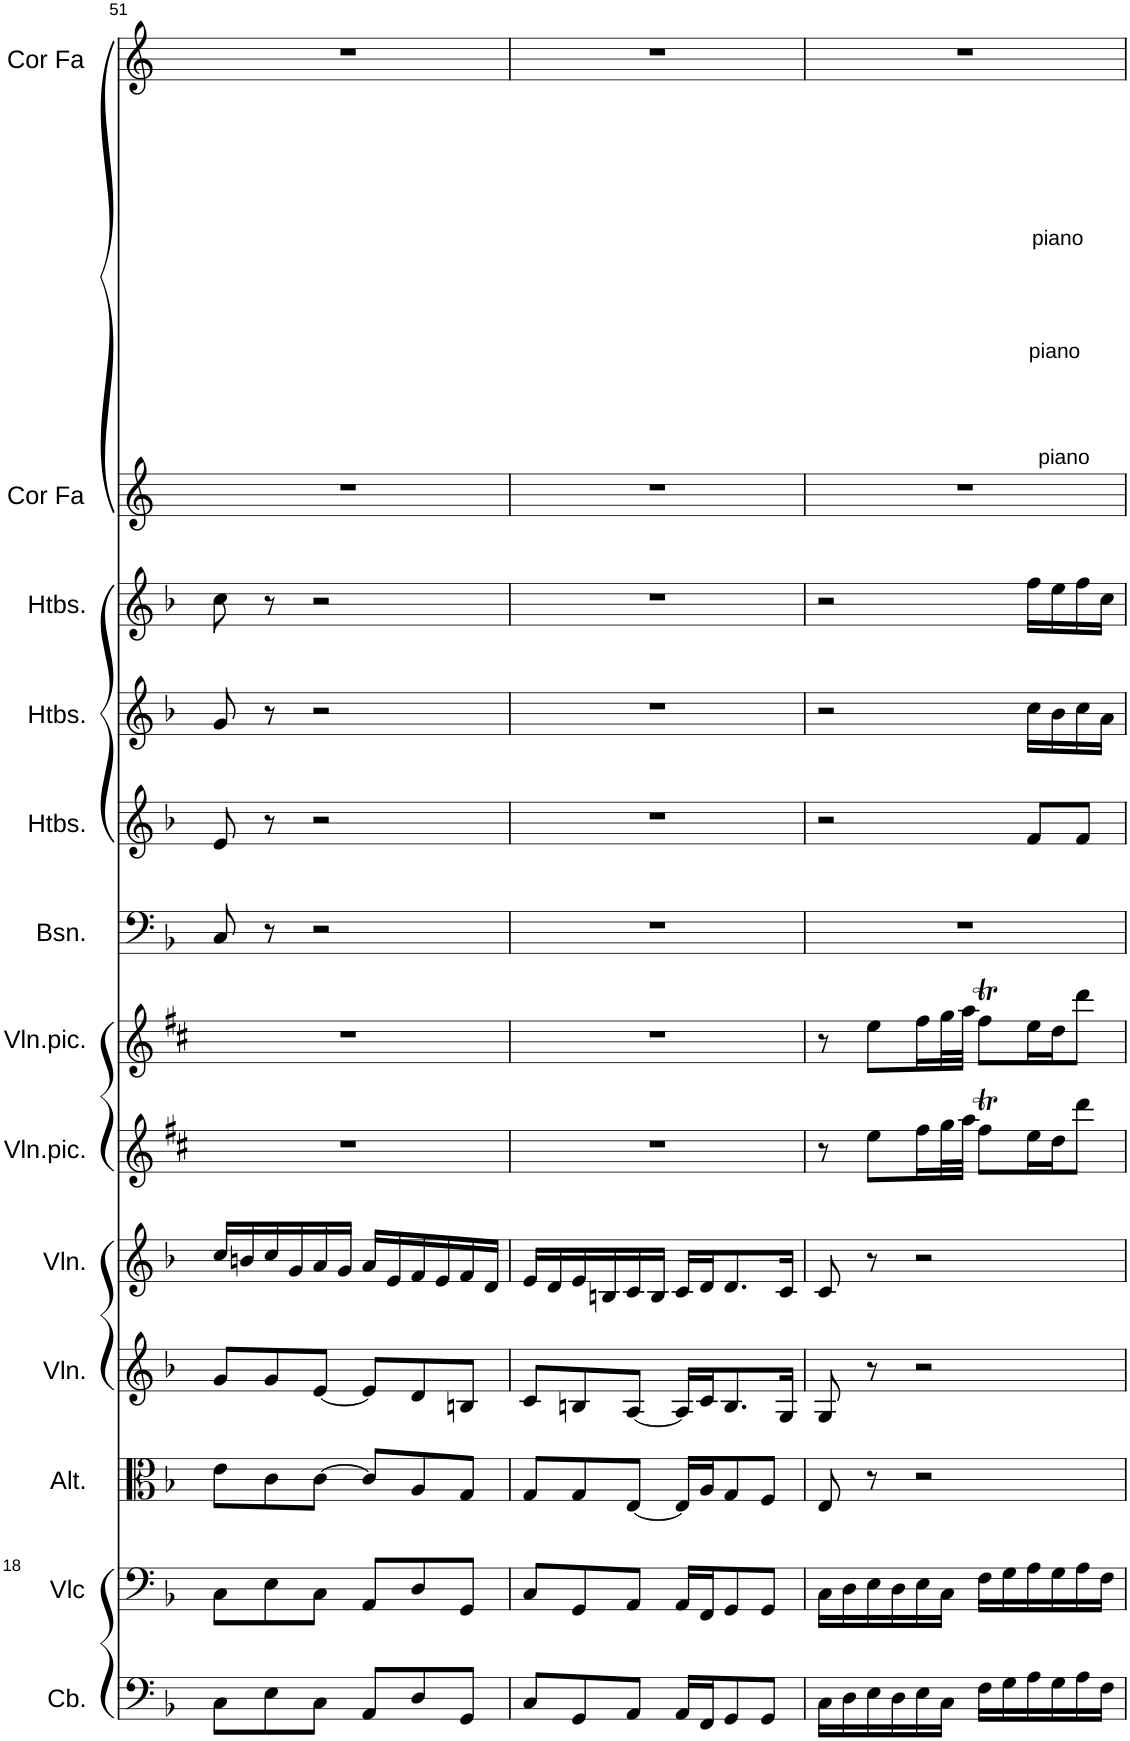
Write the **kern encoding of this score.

**kern	**kern	**kern	**kern	**kern	**kern	**kern	**kern	**kern	**kern	**kern	**kern	**kern
*part13	*part12	*part11	*part10	*part9	*part8	*part7	*part6	*part5	*part4	*part3	*part2	*part1
*staff13	*staff12	*staff11	*staff10	*staff9	*staff8	*staff7	*staff6	*staff5	*staff4	*staff3	*staff2	*staff1
*I"Contrebasse	*I"Violoncelle	*I"Alto	*I"Violon	*I"Violon	*I"Violon	*I"Violon piccolo	*I"Basson	*I"Hautbois	*I"Hautbois	*I"Hautbois	*I"Cor en Fa	*I"Cor en Fa
*I'Cb.	*I'Vlc	*I'Alt.	*I'Vln.	*I'Vln.	*	*I'Vln.pic.	*I'Bsn.	*I'Htbs.	*I'Htbs.	*I'Htbs.	*I'Cor Fa	*I'Cor Fa
!!LO:PB:g=z
*clefF4	*clefF4	*clefC3	*clefG2	*clefG2	*clefG2	*clefG2	*clefF4	*clefG2	*clefG2	*clefG2	*clefG2	*clefG2
*Trd7c12	*	*	*	*	*Trd5c9	*Trd5c9	*	*	*	*	*Trd4c7	*Trd4c7
*k[b-]	*k[b-]	*k[b-]	*k[b-]	*k[b-]	*k[f#c#]	*k[f#c#]	*k[b-]	*k[b-]	*k[b-]	*k[b-]	*k[]	*k[]
*M6/8	*M6/8	*M6/8	*M6/8	*M6/8	*M6/8	*M6/8	*M6/8	*M6/8	*M6/8	*M6/8	*M6/8	*M6/8
=51	=51	=51	=51	=51	=51	=51	=51	=51	=51	=51	=51	=51
8C\L	8C\L	8e\L	8g/L	16cc/LL	2.r	2.r	8C/	8e/	8g/	8cc\	2.r	2.r
.	.	.	.	16bn/	.	.	.	.	.	.	.	.
8E\	8E\	8c\	8g/	16cc/	.	.	8r	8r	8r	8r	.	.
.	.	.	.	16g/	.	.	.	.	.	.	.	.
8C\J	8C\J	[8c\J	[8e/J	16a/	.	.	2r	2r	2r	2r	.	.
.	.	.	.	16g/JJ	.	.	.	.	.	.	.	.
8AA/L	8AA/L	8c/L]	8e/L]	16a/LL	.	.	.	.	.	.	.	.
.	.	.	.	16e/	.	.	.	.	.	.	.	.
8D/	8D/	8A/	8d/	16f/	.	.	.	.	.	.	.	.
.	.	.	.	16e/	.	.	.	.	.	.	.	.
8GG/J	8GG/J	8G/J	8Bn/J	16f/	.	.	.	.	.	.	.	.
.	.	.	.	16d/JJ	.	.	.	.	.	.	.	.
=52	=52	=52	=52	=52	=52	=52	=52	=52	=52	=52	=52	=52
8C/L	8C/L	8G/L	8c/L	16e/LL	2.r	2.r	2.r	2.r	2.r	2.r	2.r	2.r
.	.	.	.	16d/	.	.	.	.	.	.	.	.
8GG/	8GG/	8G/	8Bn/	16e/	.	.	.	.	.	.	.	.
.	.	.	.	16Bn/	.	.	.	.	.	.	.	.
8AA/J	8AA/J	[8E/J	[8A/J	16c/	.	.	.	.	.	.	.	.
.	.	.	.	16B/JJ	.	.	.	.	.	.	.	.
16AA/LL	16AA/LL	16E/LL]	16A/LL]	16c/LL	.	.	.	.	.	.	.	.
16FF/J	16FF/J	16A/J	16c/J	16d/J	.	.	.	.	.	.	.	.
8GG/	8GG/	8G/	8.B/	8.d/	.	.	.	.	.	.	.	.
8GG/J	8GG/J	8F/J	.	.	.	.	.	.	.	.	.	.
.	.	.	16G/Jk	16c/Jk	.	.	.	.	.	.	.	.
=53	=53	=53	=53	=53	=53	=53	=53	=53	=53	=53	=53	=53
*	*	*	*	*	*	*	*	*	*	*	*	*^
16C\LL	16C\LL	8E/	8G/	8c/	8r	8r	2.r	2r	2r	2r	2.r	2.r	2ryy
16D\	16D\	.	.	.	.	.	.	.	.	.	.	.	.
16E\	16E\	8r	8r	8r	8ee\L	8ee\L	.	.	.	.	.	.	.
16D\	16D\	.	.	.	.	.	.	.	.	.	.	.	.
16E\	16E\	2r	2r	2r	16ff#\L	16ff#\L	.	.	.	.	.	.	.
16C\JJ	16C\JJ	.	.	.	32gg\L	32gg\L	.	.	.	.	.	.	.
.	.	.	.	.	32aa\JJJ	32aa\JJJ	.	.	.	.	.	.	.
16F\LL	16F\LL	.	.	.	8ff#t\L	8ff#t\L	.	.	.	.	.	.	.
16G\	16G\	.	.	.	.	.	.	.	.	.	.	.	.
!	!	!	!	!	!	!	!	!	!	!	!	!	!LO:TX:b:t=piano
!	!	!	!	!	!	!	!	!	!	!	!	!	!LO:TX:b:t=piano
!	!	!	!	!	!	!	!	!	!	!	!	!	!LO:TX:b:t=piano
16A\	16A\	.	.	.	16ee\L	16ee\L	.	8f/L	16cc\LL	16ff\LL	.	.	4ryy
16G\	16G\	.	.	.	16dd\J	16dd\J	.	.	16b-\	16ee\	.	.	.
16A\	16A\	.	.	.	8ddd\J	8ddd\J	.	8f/J	16cc\	16ff\	.	.	.
16F\JJ	16F\JJ	.	.	.	.	.	.	.	16a\JJ	16cc\JJ	.	.	.
*	*	*	*	*	*	*	*	*	*	*	*	*v	*v
=	=	=	=	=	=	=	=	=	=	=	=	=
*-	*-	*-	*-	*-	*-	*-	*-	*-	*-	*-	*-	*-
